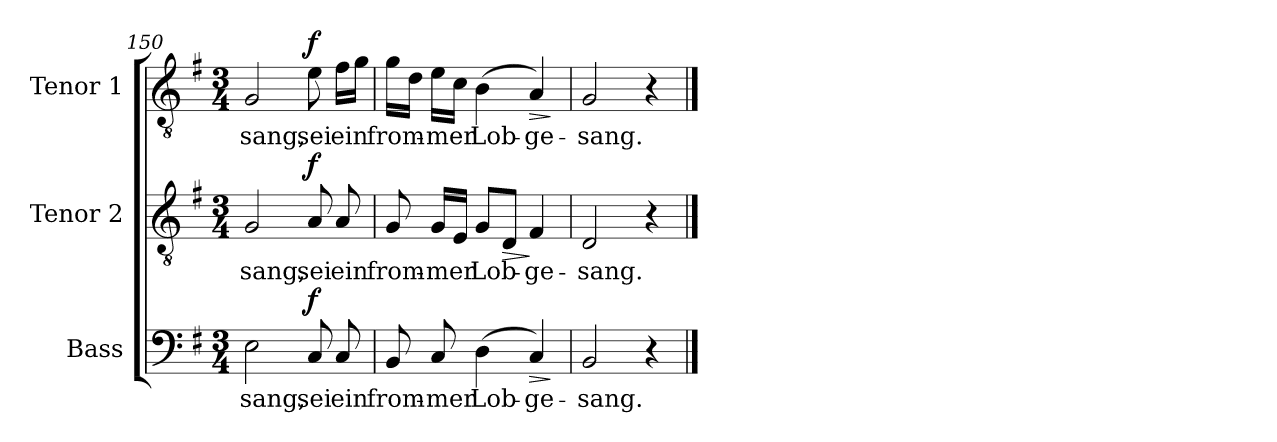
**kern	**text	**dynam	**kern	**text	**dynam	**kern	**text	**dynam
*part3	*part3	*part3	*part2	*part2	*part2	*part1	*part1	*part1
*staff3	*staff3	*staff3	*staff2	*staff2	*staff2	*staff1	*staff1	*staff1
*I"Bass	*	*	*I"Tenor 2	*	*	*I"Tenor 1	*	*
*clefF4	*	*	*clefGv2	*	*	*clefGv2	*	*
*k[f#]	*	*	*k[f#]	*	*	*k[f#]	*	*
*G:	*	*	*G:	*	*	*G:	*	*
*M3/4	*	*	*M3/4	*	*	*M3/4	*	*
=150	=150	=150	=150	=150	=150	=150	=150	=150
!	!LO:LY:b	!	!	!LO:LY:b	!	!	!LO:LY:b	!
2E\	-sang,	.	2G/	-sang,	.	2G/	-sang,	.
!	!LO:LY:b	!LO:DY:a	!	!LO:LY:b	!LO:DY:a	!	!LO:LY:b	!LO:DY:a
8C/	sei	f	8A/	sei	f	8e\	sei	f
!	!LO:LY:b	!	!	!LO:LY:b	!	!	!LO:LY:b	!
8C/	ein	.	8A/	ein	.	16f#\LL	ein	.
.	.	.	.	.	.	16g\JJ	.	.
=151	=151	=151	=151	=151	=151	=151	=151	=151
!	!LO:LY:b	!	!	!LO:LY:b	!	!	!LO:LY:b	!
8BB/	from-	.	8G/	from-	.	16g\LL	from-	.
.	.	.	.	.	.	16d\JJ	.	.
!	!LO:LY:b	!	!	!LO:LY:b	!	!	!LO:LY:b	!
8C/	-mer	.	16G/LL	-mer	.	16e\LL	-mer	.
.	.	.	16E/JJ	.	.	16c\JJ	.	.
!	!LO:LY:b	!	!	!LO:LY:b	!	!	!LO:LY:b	!
(>4D\	Lob-	.	8G/L	Lob-	.	(>4B\	Lob-	.
!	!	!	!	!	!LO:HP:b	!	!	!
.	.	.	8D/J	.	>	.	.	.
!	!LO:LY:b	!LO:HP:b	!	!LO:LY:b	!	!	!LO:LY:b	!LO:HP:b
4C/)	-ge-	>	4F#/	-ge-	]	4A/)	-ge-	>
.	.	]	.	.	.	.	.	]
=152	=152	=152	=152	=152	=152	=152	=152	=152
!	!LO:LY:b	!	!	!LO:LY:b	!	!	!LO:LY:b	!
2BB/	-sang.	.	2D/	-sang.	.	2G/	-sang.	.
4r	.	.	4r	.	.	4r	.	.
==	==	==	==	==	==	==	==	==
*-	*-	*-	*-	*-	*-	*-	*-	*-
